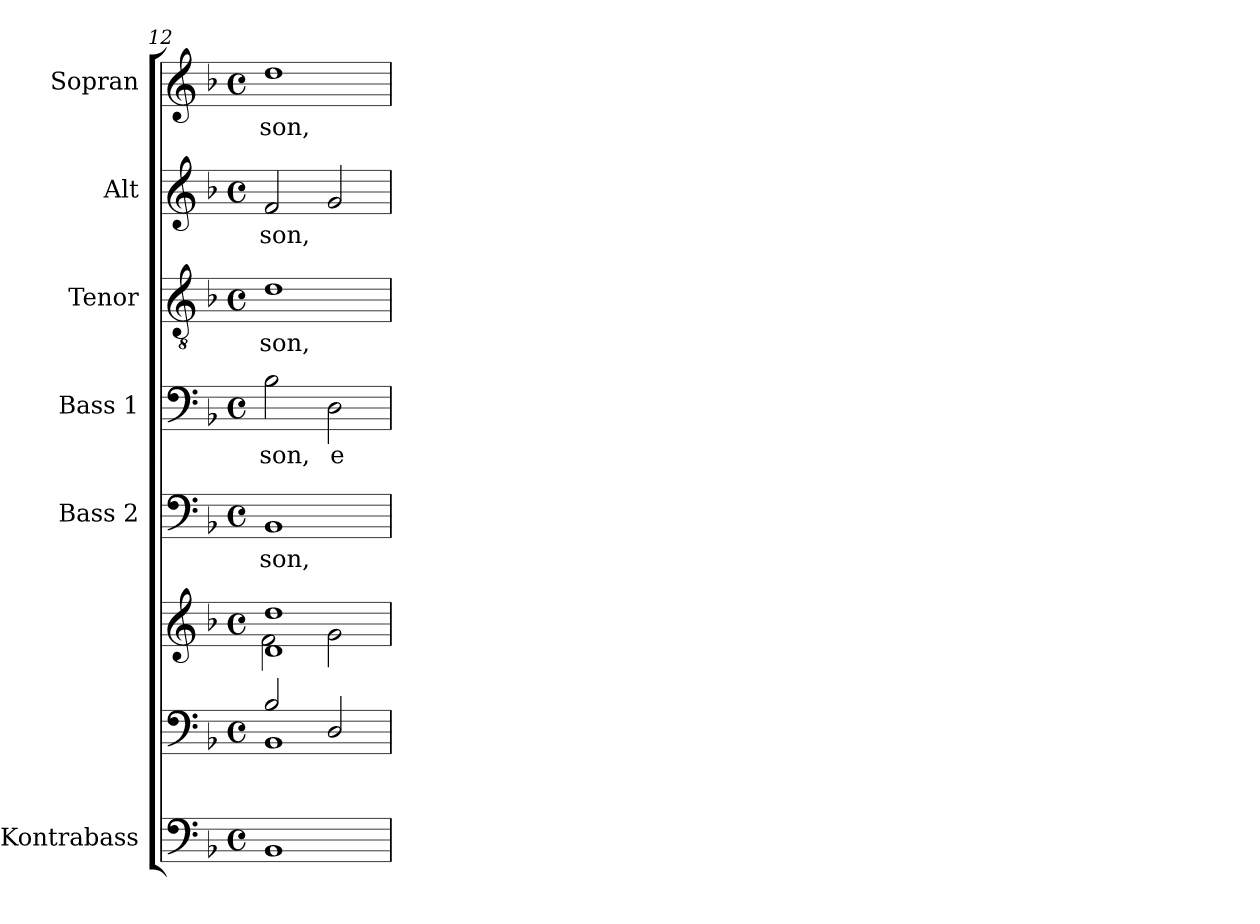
**kern	**kern	**kern	**kern	**text	**kern	**text	**kern	**text	**kern	**text	**kern	**text
*part7	*part6	*part6	*part5	*part5	*part4	*part4	*part3	*part3	*part2	*part2	*part1	*part1
*staff8	*staff7	*staff6	*staff5	*staff5	*staff4	*staff4	*staff3	*staff3	*staff2	*staff2	*staff1	*staff1
*I"Kontrabass	*	*	*I"Bass 2	*	*I"Bass 1	*	*I"Tenor	*	*I"Alt	*	*I"Sopran	*
*I'Kb.	*	*	*I'B. 2	*	*I'B. 1	*	*I'T.	*	*I'A.	*	*I'S.	*
*clefF4	*clefF4	*clefG2	*clefF4	*	*clefF4	*	*clefGv2	*	*clefG2	*	*clefG2	*
*ITrd7c12	*	*	*	*	*	*	*	*	*	*	*	*
*k[b-]	*k[b-]	*k[b-]	*k[b-]	*	*k[b-]	*	*k[b-]	*	*k[b-]	*	*k[b-]	*
*F:	*F:	*F:	*F:	*	*F:	*	*F:	*	*F:	*	*F:	*
*M4/4	*M4/4	*M4/4	*M4/4	*	*M4/4	*	*M4/4	*	*M4/4	*	*M4/4	*
*met(c)	*met(c)	*met(c)	*met(c)	*	*met(c)	*	*met(c)	*	*met(c)	*	*met(c)	*
=12	=12	=12	=12	=12	=12	=12	=12	=12	=12	=12	=12	=12
*	*^	*^	*	*	*	*	*	*	*	*	*	*
!	!	!	!	!	!	!LO:LY:b	!	!LO:LY:b	!	!LO:LY:b	!	!LO:LY:b	!	!LO:LY:b
1BBB-	2B-/	1BB-	1d 1dd	2f\	1BB-	-son,	2B-\	-son,	1d	-son,	2f/	-son,	1dd	-son,
!	!	!	!	!	!	!	!	!LO:LY:b	!	!	!	!	!	!
.	2D/	.	.	2g\	.	.	2D\	e-	.	.	2g/	.	.	.
*	*v	*v	*	*	*	*	*	*	*	*	*	*	*	*
*	*	*v	*v	*	*	*	*	*	*	*	*	*	*
=	=	=	=	=	=	=	=	=	=	=	=	=
*-	*-	*-	*-	*-	*-	*-	*-	*-	*-	*-	*-	*-
